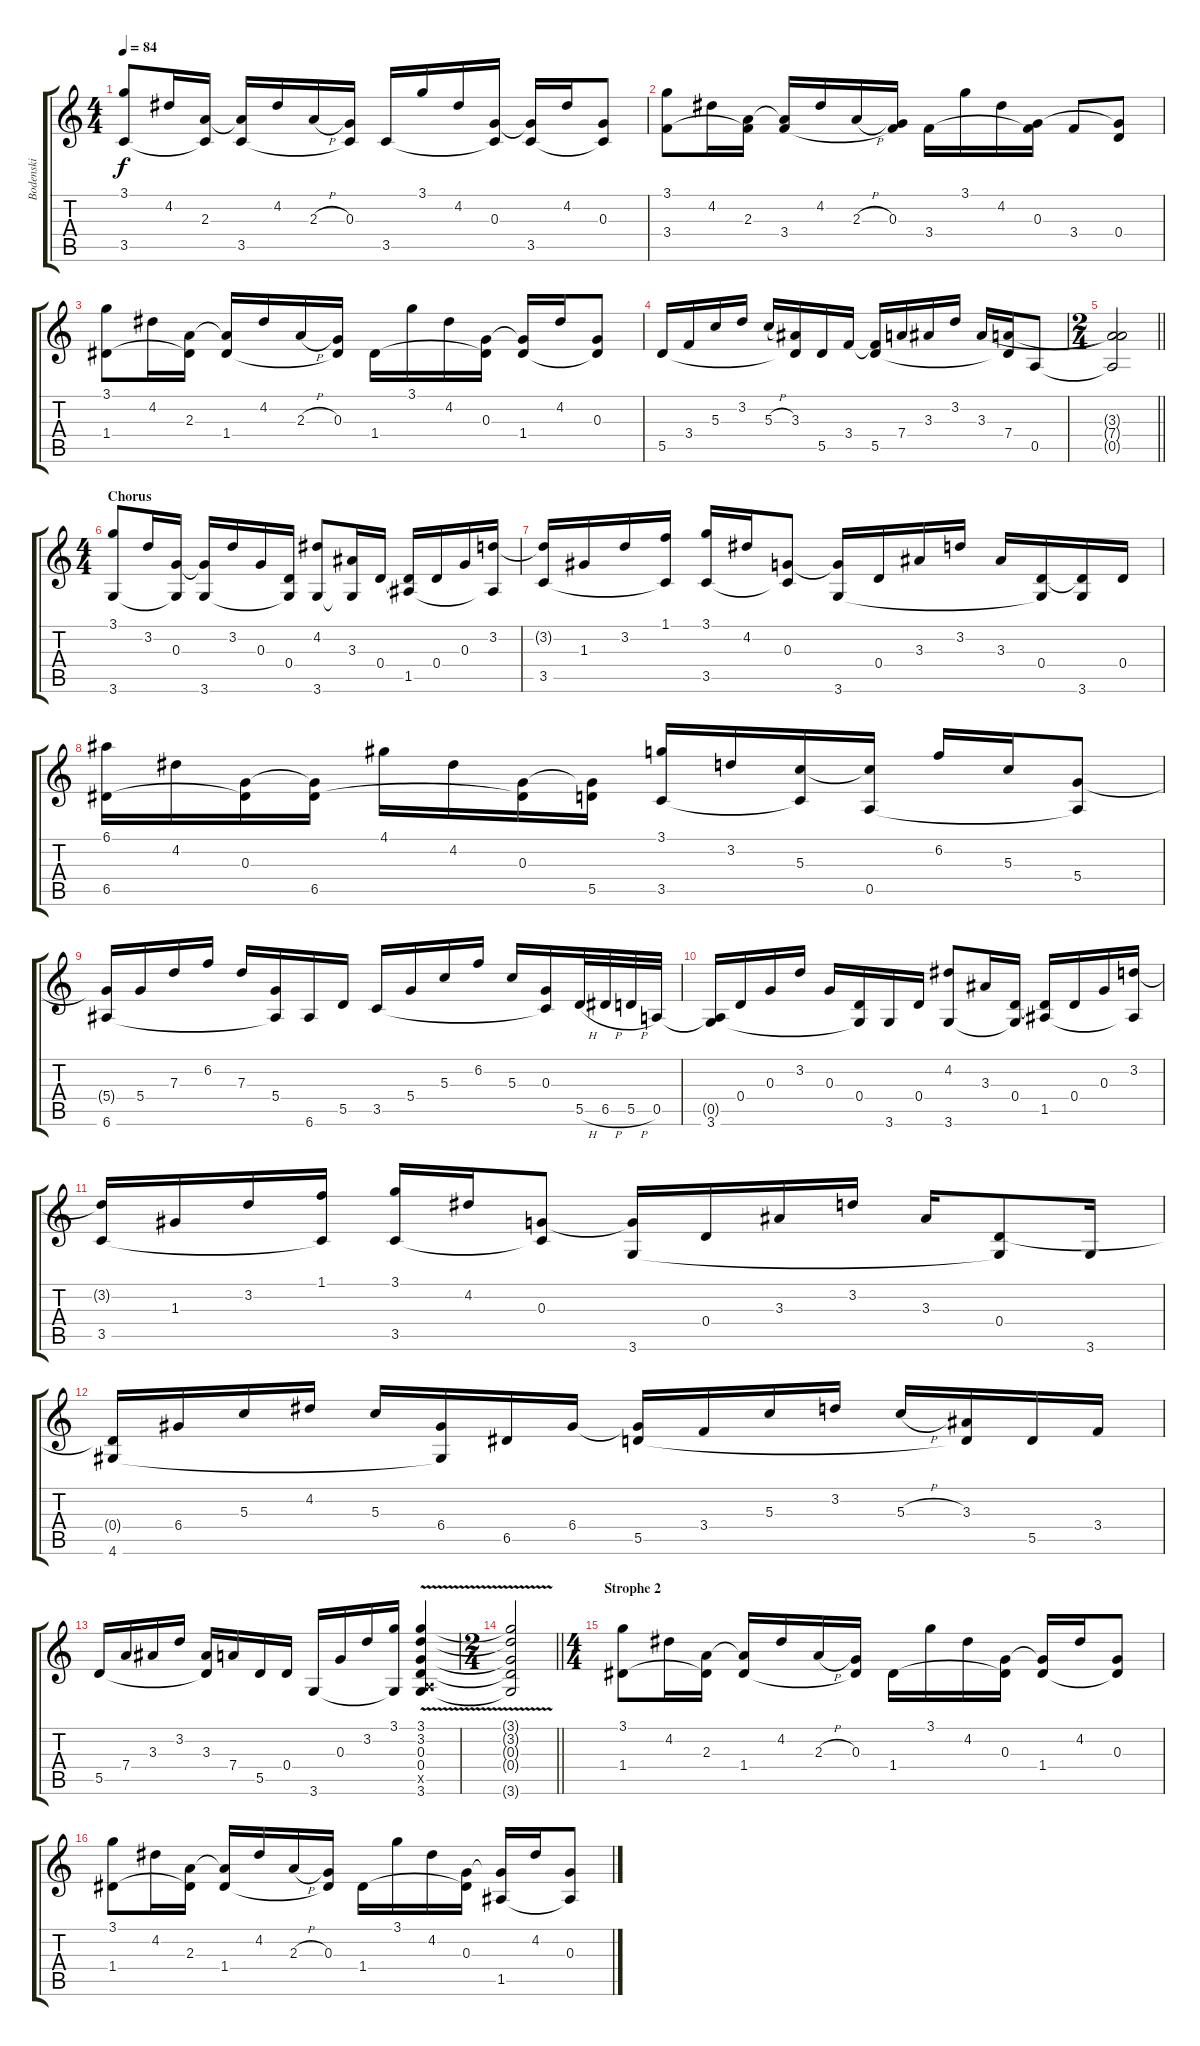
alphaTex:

\track ("Bodenski" "Bodenski") {instrument acousticguitarsteel}
\staff {score tabs}
\tuning (E4 B3 G3 D3 A2 E2) {hide}
\ts (4 4)
\tempo 84
\clef g2
\ks c
(3.1 3.5).8{dy f} 4.2.16 (2.3 3.5{t}).16 (2.3{t} 3.5).16 4.2.16 2.3{h}.16 (0.3 3.5{t}).16 3.5.16 3.1.16 4.2.16 (0.3 3.5{t}).16 (0.3{t} 3.5).16 4.2.16 (0.3 3.5{t}).8 |
(3.1 3.4).8 4.2.16 (2.3 3.4{t}).16 (2.3{t} 3.4).16 4.2.16 2.3{h}.16 (0.3 3.4{t}).16 3.4.16 3.1.16 4.2.16 (0.3 3.4{t}).16 3.4.8 (0.3{t} 0.4).8 |
(3.1 1.4).8 4.2.16 (2.3 1.4{t}).16 (2.3{t} 1.4).16 4.2.16 2.3{h}.16 (0.3 1.4{t}).16 1.4.16 3.1.16 4.2.16 (0.3 1.4{t}).16 (0.3{t} 1.4).16 4.2.16 (0.3 1.4{t}).8 |
5.5.16 3.4.16 5.3.16 3.2.16 5.3{h}.16 (3.3 5.5{t}).16 5.5.16 3.4.16 (3.4{t} 5.5).16 7.4.16 3.3.16 3.2.16 3.3.16 (7.4 5.5{t}).16 0.5.8 |
\ts (2 4)
\barLineRight lightlight
(3.3{t} 7.4{t} 0.5{t}).2 |
\ts (4 4)
\section ("" "Chorus")
(3.1 3.6).8 3.2.16 (0.3 3.6{t}).16 (0.3{t} 3.6).16 3.2.16 0.3.16 (0.4 3.6{t}).16 (4.2 3.6).8 (3.3 3.6{t}).16 0.4.16 (0.4{t} 1.5).16 0.4.16 0.3.16 (3.2 1.5{t}).16 |
(3.2{t} 3.5).16 1.3.16 3.2.16 (1.1 3.5{t}).16 (3.1 3.5).16 4.2.16 (0.3 3.5{t}).8 (0.3{t} 3.6).16 0.4.16 3.3.16 3.2.16 3.3.16 (0.4 3.6{t}).16 (0.4{t} 3.6).16 0.4.16 |
(6.1 6.5).16 4.2.16 (0.3 6.5{t}).16 (0.3{t} 6.5).16 4.1.16 4.2.16 (0.3 6.5{t}).16 (0.3{t} 5.5).16 (3.1 3.5).16 3.2.16 (5.3 3.5{t}).16 (5.3{t} 0.5).16 6.2.16 5.3.16 (5.4 0.5{t}).8 |
(5.4{t} 6.6).16 5.4.16 7.3.16 6.2.16 7.3.16 (5.4 6.6{t}).16 6.6.16 5.5.16 3.5.16 5.4.16 5.3.16 6.2.16 5.3.16 (0.3 3.5{t}).16 5.5{h}.32 6.5{h}.32 5.5{h}.32 0.5.32 |
(0.5{t} 3.6).16 0.4.16 0.3.16 3.2.16 0.3.16 (0.4 3.6{t}).16 3.6.16 0.4.16 (4.2 3.6).8 3.3.16 (0.4 3.6{t}).16 (0.4{t} 1.5).16 0.4.16 0.3.16 (3.2 1.5{t}).16 |
(3.2{t} 3.5).16 1.3.16 3.2.16 (1.1 3.5{t}).16 (3.1 3.5).16 4.2.16 (0.3 3.5{t}).8 (0.3{t} 3.6).16 0.4.16 3.3.16 3.2.16 3.3.16 (0.4 3.6{t}).8 3.6.16 |
(0.4{t} 4.6).16 6.4.16 5.3.16 4.2.16 5.3.16 (6.4 4.6{t}).16 6.5.16 6.4.16 (6.4{t} 5.5).16 3.4.16 5.3.16 3.2.16 5.3{h}.16 (3.3 5.5{t}).16 5.5.16 3.4.16 |
5.5.16 7.4.16 3.3.16 3.2.16 (3.3 5.5{t}).16 7.4.16 5.5.16 0.4.16 3.6.16 0.3.16 3.2.16 (3.1 3.6{t}).16 (3.1{v} 3.2 0.3 0.4 0.5{x} 3.6).4 |
\ts (2 4)
\barLineRight lightlight
(3.1{t} 3.2{t} 0.3{t} 0.4{t} 3.6{t}).2 |
\ts (4 4)
\section ("" "Strophe 2")
(3.1 1.4).8 4.2.16 (2.3 1.4{t}).16 (2.3{t} 1.4).16 4.2.16 2.3{h}.16 (0.3 1.4{t}).16 1.4.16 3.1.16 4.2.16 (0.3 1.4{t}).16 (0.3{t} 1.4).16 4.2.16 (0.3 1.4{t}).8 |
(3.1 1.4).8 4.2.16 (2.3 1.4{t}).16 (2.3{t} 1.4).16 4.2.16 2.3{h}.16 (0.3 1.4{t}).16 1.4.16 3.1.16 4.2.16 (0.3 1.4{t}).16 (0.3{t} 1.5).16 4.2.16 (0.3 1.5{t}).8
